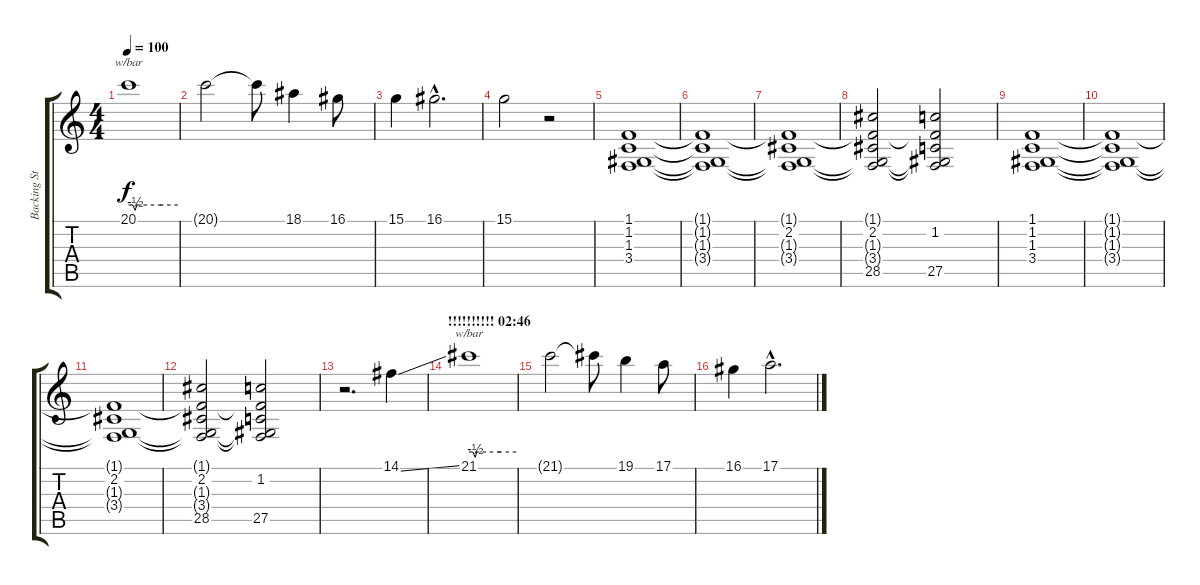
\track ("Backing Strings/Vocals" "Backing St") {instrument synthstrings2}
\staff {score tabs}
\tuning (E4 B3 G3 D3 A2 E2) {hide}
\ts (4 4)
\tempo 100
\clef g2
\ks c
20.1.1{tbe (custom default 0 0 5 0 8 -2 10 0 40 0 60 0) dy f} |
20.1{t}.2 20.1{t}.8 18.1.4 16.1.8 |
15.1.4 16.1{hac}.2{d} |
15.1.2 r.2 |
\section ("" "")
(1.1 1.2 1.3 3.4).1{volume 6 instrument synthstrings2} |
(1.1{t} 1.2{t} 1.3{t} 3.4{t}).1 |
(1.1{t} 2.2 1.3{t} 3.4{t}).1 |
(1.1{t} 2.2 1.3{t} 3.4{t} 28.5).2 (1.1{t} 1.2 1.3{t} 3.4{t} 27.5).2 |
(1.1 1.2 1.3 3.4).1{volume 6 instrument synthstrings2} |
(1.1{t} 1.2{t} 1.3{t} 3.4{t}).1 |
(1.1{t} 2.2 1.3{t} 3.4{t}).1 |
(1.1{t} 2.2 1.3{t} 3.4{t} 28.5).2 (1.1{t} 1.2 1.3{t} 3.4{t} 27.5).2 |
r.2{d} 14.1{ss}.4{volume 12 instrument overdrivenguitar} |
\section ("" "!!!!!!!!!! 02:46")
21.1.1{tbe (custom default 0 0 5 0 8 -2 10 0 40 0 60 0)} |
21.1{t}.2 21.1{t}.8 19.1.4 17.1.8 |
16.1.4 17.1{hac}.2{d}
